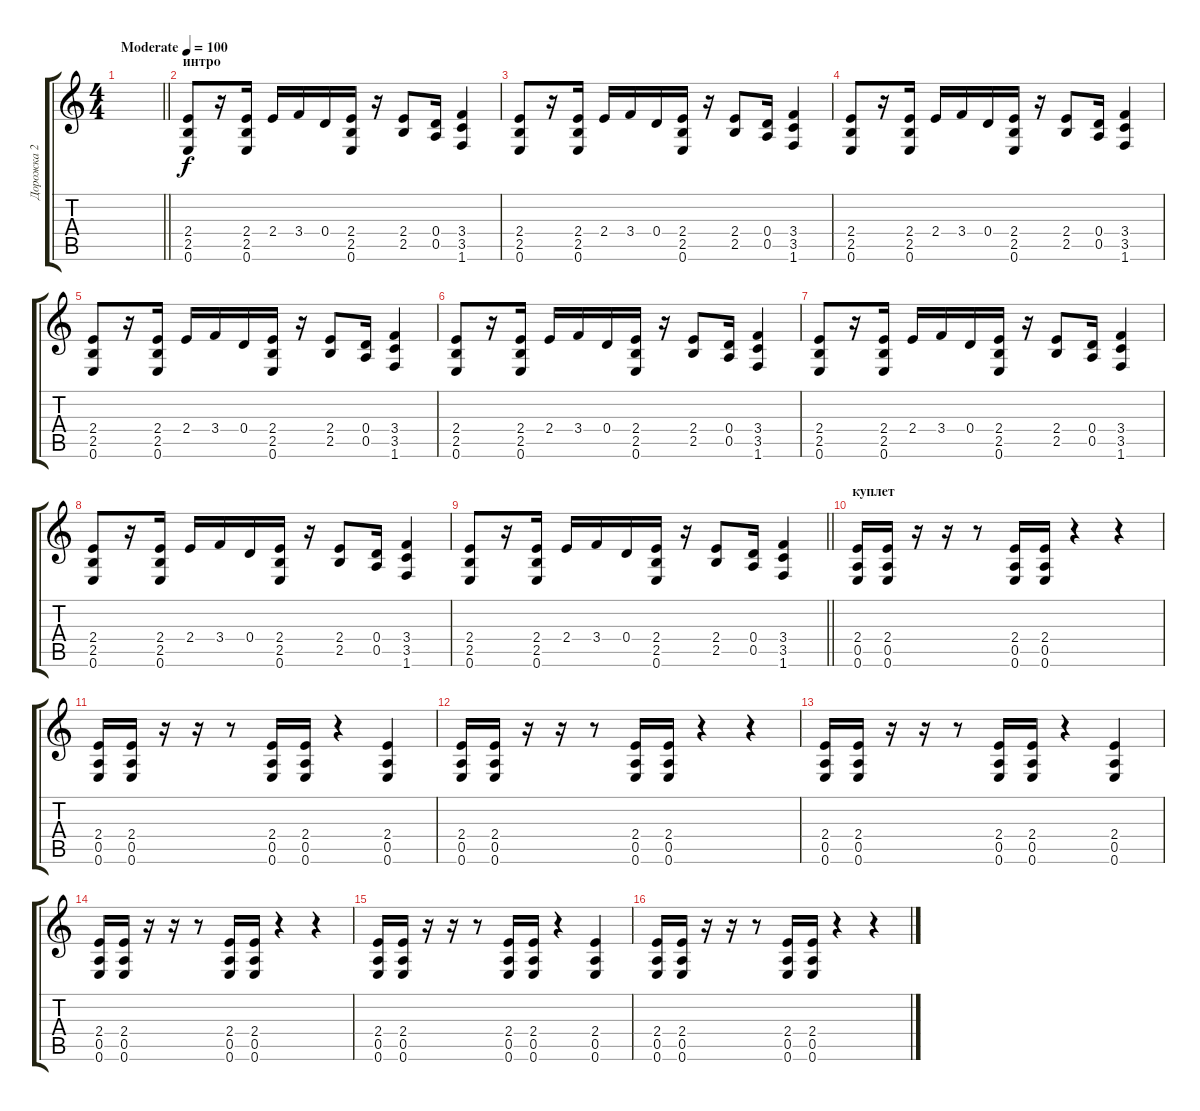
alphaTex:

\track ("Дорожка 2" "Дорожка 2") {instrument distortionguitar}
\staff {score tabs}
\tuning (E4 B3 G3 D3 A2 E2) {hide}
\ts (4 4)
\tempo (100 "Moderate")
\clef g2
\barLineRight lightlight
\ks c
|
\section ("" "интро")
(2.4 2.5 0.6).8 r.16 (2.4 2.5 0.6).16 2.4.16 3.4.16 0.4.16 (2.4 2.5 0.6).16 r.16 (2.4 2.5).8 (0.4 0.5).16 (3.4 3.5 1.6).4 |
(2.4 2.5 0.6).8 r.16 (2.4 2.5 0.6).16 2.4.16 3.4.16 0.4.16 (2.4 2.5 0.6).16 r.16 (2.4 2.5).8 (0.4 0.5).16 (3.4 3.5 1.6).4 |
(2.4 2.5 0.6).8 r.16 (2.4 2.5 0.6).16 2.4.16 3.4.16 0.4.16 (2.4 2.5 0.6).16 r.16 (2.4 2.5).8 (0.4 0.5).16 (3.4 3.5 1.6).4 |
(2.4 2.5 0.6).8 r.16 (2.4 2.5 0.6).16 2.4.16 3.4.16 0.4.16 (2.4 2.5 0.6).16 r.16 (2.4 2.5).8 (0.4 0.5).16 (3.4 3.5 1.6).4 |
(2.4 2.5 0.6).8 r.16 (2.4 2.5 0.6).16 2.4.16 3.4.16 0.4.16 (2.4 2.5 0.6).16 r.16 (2.4 2.5).8 (0.4 0.5).16 (3.4 3.5 1.6).4 |
(2.4 2.5 0.6).8 r.16 (2.4 2.5 0.6).16 2.4.16 3.4.16 0.4.16 (2.4 2.5 0.6).16 r.16 (2.4 2.5).8 (0.4 0.5).16 (3.4 3.5 1.6).4 |
(2.4 2.5 0.6).8 r.16 (2.4 2.5 0.6).16 2.4.16 3.4.16 0.4.16 (2.4 2.5 0.6).16 r.16 (2.4 2.5).8 (0.4 0.5).16 (3.4 3.5 1.6).4 |
\barLineRight lightlight
(2.4 2.5 0.6).8 r.16 (2.4 2.5 0.6).16 2.4.16 3.4.16 0.4.16 (2.4 2.5 0.6).16 r.16 (2.4 2.5).8 (0.4 0.5).16 (3.4 3.5 1.6).4 |
\section ("" "куплет")
(2.4 0.5 0.6).16 (2.4 0.5 0.6).16 r.16 r.16 r.8 (2.4 0.5 0.6).16 (2.4 0.5 0.6).16 r.4 r.4 |
(2.4 0.5 0.6).16 (2.4 0.5 0.6).16 r.16 r.16 r.8 (2.4 0.5 0.6).16 (2.4 0.5 0.6).16 r.4 (2.4 0.5 0.6).4 |
(2.4 0.5 0.6).16 (2.4 0.5 0.6).16 r.16 r.16 r.8 (2.4 0.5 0.6).16 (2.4 0.5 0.6).16 r.4 r.4 |
(2.4 0.5 0.6).16 (2.4 0.5 0.6).16 r.16 r.16 r.8 (2.4 0.5 0.6).16 (2.4 0.5 0.6).16 r.4 (2.4 0.5 0.6).4 |
(2.4 0.5 0.6).16 (2.4 0.5 0.6).16 r.16 r.16 r.8 (2.4 0.5 0.6).16 (2.4 0.5 0.6).16 r.4 r.4 |
(2.4 0.5 0.6).16 (2.4 0.5 0.6).16 r.16 r.16 r.8 (2.4 0.5 0.6).16 (2.4 0.5 0.6).16 r.4 (2.4 0.5 0.6).4 |
(2.4 0.5 0.6).16 (2.4 0.5 0.6).16 r.16 r.16 r.8 (2.4 0.5 0.6).16 (2.4 0.5 0.6).16 r.4 r.4
